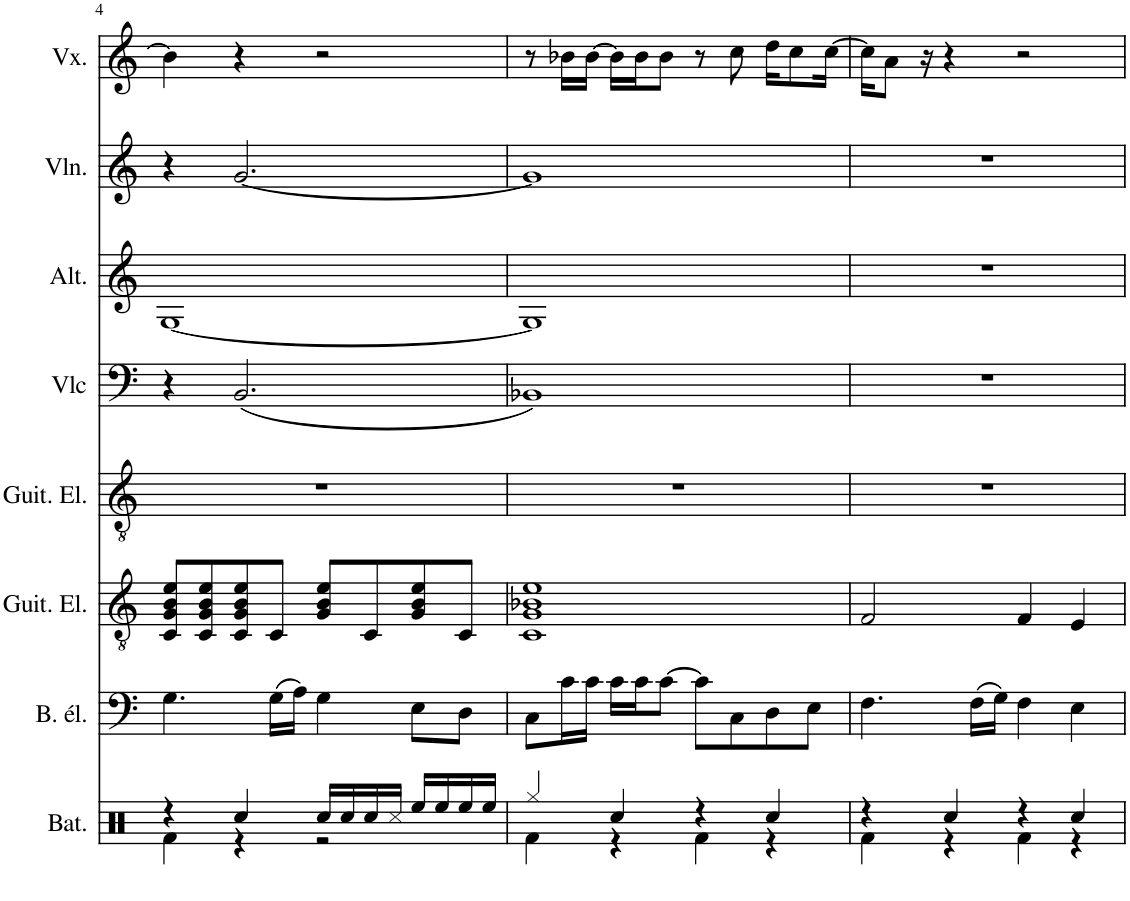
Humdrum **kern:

**kern	**kern	**kern	**kern	**kern	**kern	**kern	**kern
*part8	*part7	*part6	*part5	*part4	*part3	*part2	*part1
*staff8	*staff7	*staff6	*staff5	*staff4	*staff3	*staff2	*staff1
*I"Batterie	*I"Basse électrique	*I"Guitare électrique	*I"Guitare électrique	*I"Violoncelle	*I"Alto	*I"Violon	*I"Voix
*I'Bat.	*I'B. él.	*I'Guit. El.	*I'Guit. El.	*I'Vlc	*I'Alt.	*I'Vln.	*I'Vx.
!!LO:PB:g=z
*clefX	*clefF4	*clefGv2	*clefGv2	*clefF4	*clefG2	*clefG2	*clefG2
*	*Trd7c12	*	*	*	*	*	*
*k[]	*k[]	*k[]	*k[]	*k[]	*k[]	*k[]	*k[]
*M4/4	*M4/4	*M4/4	*M4/4	*M4/4	*M4/4	*M4/4	*M4/4
*met(c)	*met(c)	*met(c)	*met(c)	*met(c)	*met(c)	*met(c)	*met(c)
=4	=4	=4	=4	=4	=4	=4	=4
*^	*	*	*	*	*	*	*
4r	4Rf\	4.G\	8C/ 8G/ 8B/ 8e/L	1r	4r	[1G	4r	4b\]
.	.	.	8C/ 8G/ 8B/ 8e/	.	.	.	.	.
4Rcc/	4r	.	8C/ 8G/ 8B/ 8e/	.	(2.BB/	.	[2.g/	4r
.	.	(16G\LL	8C/J	.	.	.	.	.
.	.	16A\JJ)	.	.	.	.	.	.
16Rcc/LL	2r	4G\	8G/ 8B/ 8e/L	.	.	.	.	2r
16Rcc/	.	.	.	.	.	.	.	.
16Rcc/	.	.	8C/	.	.	.	.	.
16Rcc/JJ	.	.	.	.	.	.	.	.
16Ree/LL	.	8E\L	8G/ 8B/ 8e/	.	.	.	.	.
16Ree/	.	.	.	.	.	.	.	.
16Ree/	.	8D\J	8C/J	.	.	.	.	.
16Ree/JJ	.	.	.	.	.	.	.	.
=5	=5	=5	=5	=5	=5	=5	=5	=5
4Rgg/	4Rf\	8C\L	1C 1G 1B-X 1e	1r	1BB-X)	1G]	1g]	8r
.	.	16c\L	.	.	.	.	.	16b-X\LL
.	.	16c\JJ	.	.	.	.	.	[16b-\JJ
4Rcc/	4r	16c\LL	.	.	.	.	.	16b-\LL]
.	.	16c\J	.	.	.	.	.	16b-\J
.	.	[8c\J	.	.	.	.	.	8b-\J
4r	4Rf\	8c\L]	.	.	.	.	.	8r
.	.	8C\	.	.	.	.	.	8cc\
4Rcc/	4r	8D\	.	.	.	.	.	16dd\KL
.	.	.	.	.	.	.	.	8cc\
.	.	8E\J	.	.	.	.	.	.
.	.	.	.	.	.	.	.	[16cc\Jk
=6	=6	=6	=6	=6	=6	=6	=6	=6
4r	4Rf\	4.F\	2F/	1r	1r	1r	1r	16cc\KL]
.	.	.	.	.	.	.	.	8a\J
.	.	.	.	.	.	.	.	16r
4Rcc/	4r	.	.	.	.	.	.	4r
.	.	(16F\LL	.	.	.	.	.	.
.	.	16G\JJ)	.	.	.	.	.	.
4r	4Rf\	4F\	4F/	.	.	.	.	2r
4Rcc/	4r	4E\	4E/	.	.	.	.	.
*v	*v	*	*	*	*	*	*	*
=	=	=	=	=	=	=	=
*-	*-	*-	*-	*-	*-	*-	*-
